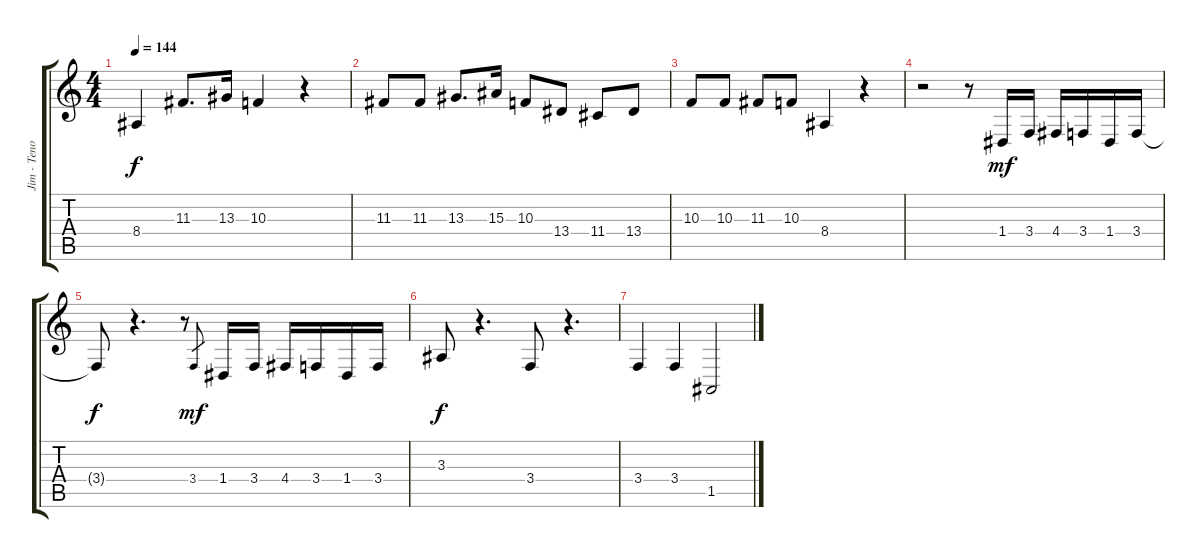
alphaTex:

\track ("Jim - Tenor Sax" "Jim - Teno") {instrument tenorsax}
\staff {score tabs}
\tuning (E4 B3 G3 D3 A2 E2) {hide}
\ts (4 4)
\tempo 144
\clef g2
\ks c
8.4.4{dy f} 11.3.8{d} 13.3.16 10.3.4 r.4 |
11.3.8 11.3.8 13.3.8{d} 15.3.16 10.3.8 13.4.8 11.4.8 13.4.8 |
10.3.8 10.3.8 11.3.8 10.3.8 8.4.4 r.4 |
r.2 r.8 1.4.16{dy mf} 3.4.16 4.4.16 3.4.16 1.4.16 3.4.16 |
3.4{t}.8{dy f} r.4{d} r.8 3.4.8{gr dy mf} 1.4.16 3.4.16 4.4.16 3.4.16 1.4.16 3.4.16 |
3.3.8{dy f} r.4{d} 3.4.8 r.4{d} |
3.4.4 3.4.4 1.5.2
